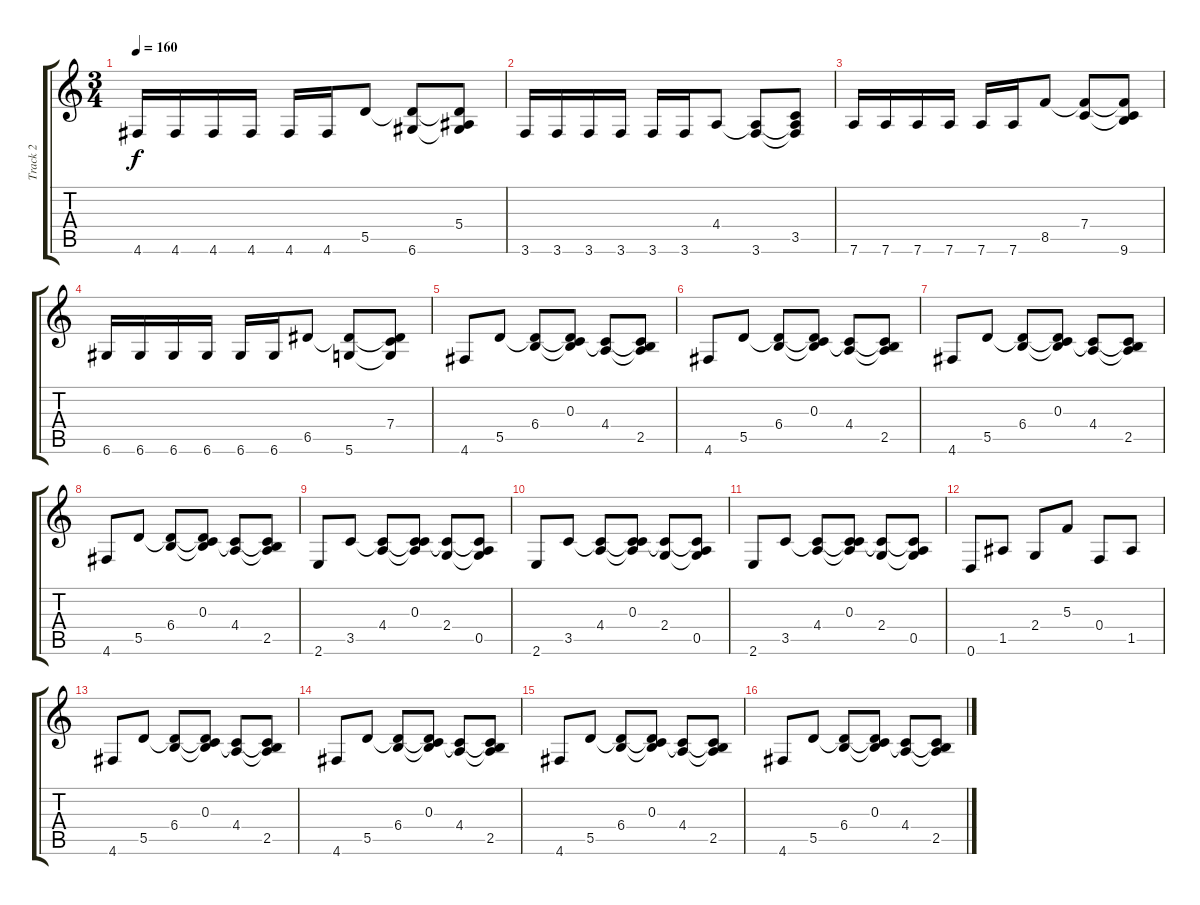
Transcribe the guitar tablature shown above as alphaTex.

\track ("Track 2" "Track 2") {instrument distortionguitar}
\staff {score tabs}
\tuning (D4 G3 C3 F2 A2 D2) {hide}
\ts (3 4)
\tempo 160
\clef g2
\ks c
4.6.16{dy f} 4.6.16 4.6.16 4.6.16 4.6.16 4.6.16 5.5.8 (5.5{t} 6.6).8 (5.4 5.5{t} 6.6{t}).8 |
3.6.16 3.6.16 3.6.16 3.6.16 3.6.16 3.6.16 4.4.8 (4.4{t} 3.6).8 (4.4{t} 3.5 3.6{t}).8 |
7.6.16 7.6.16 7.6.16 7.6.16 7.6.16 7.6.16 8.5.8 (7.4 8.5{t}).8 (7.4{t} 8.5{t} 9.6).8 |
6.6.16 6.6.16 6.6.16 6.6.16 6.6.16 6.6.16 6.5.8 (6.5{t} 5.6).8 (7.4 6.5{t} 5.6{t}).8 |
4.6.8 5.5.8 (6.4 5.5{t}).8 (0.3 6.4{t} 5.5{t}).8 (0.3{t} 4.4).8 (0.3{t} 4.4{t} 2.5).8 |
4.6.8 5.5.8 (6.4 5.5{t}).8 (0.3 6.4{t} 5.5{t}).8 (0.3{t} 4.4).8 (0.3{t} 4.4{t} 2.5).8 |
4.6.8 5.5.8 (6.4 5.5{t}).8 (0.3 6.4{t} 5.5{t}).8 (0.3{t} 4.4).8 (0.3{t} 4.4{t} 2.5).8 |
4.6.8 5.5.8 (6.4 5.5{t}).8 (0.3 6.4{t} 5.5{t}).8 (0.3{t} 4.4).8 (0.3{t} 4.4{t} 2.5).8 |
2.6.8 3.5.8 (4.4 3.5{t}).8 (0.3 4.4{t} 3.5{t}).8 (0.3{t} 2.4).8 (0.3{t} 2.4{t} 0.5).8 |
2.6.8 3.5.8 (4.4 3.5{t}).8 (0.3 4.4{t} 3.5{t}).8 (0.3{t} 2.4).8 (0.3{t} 2.4{t} 0.5).8 |
2.6.8 3.5.8 (4.4 3.5{t}).8 (0.3 4.4{t} 3.5{t}).8 (0.3{t} 2.4).8 (0.3{t} 2.4{t} 0.5).8 |
0.6.8 1.5.8 2.4.8 5.3.8 0.4.8 1.5.8 |
4.6.8 5.5.8 (6.4 5.5{t}).8 (0.3 6.4{t} 5.5{t}).8 (0.3{t} 4.4).8 (0.3{t} 4.4{t} 2.5).8 |
4.6.8 5.5.8 (6.4 5.5{t}).8 (0.3 6.4{t} 5.5{t}).8 (0.3{t} 4.4).8 (0.3{t} 4.4{t} 2.5).8 |
4.6.8 5.5.8 (6.4 5.5{t}).8 (0.3 6.4{t} 5.5{t}).8 (0.3{t} 4.4).8 (0.3{t} 4.4{t} 2.5).8 |
4.6.8 5.5.8 (6.4 5.5{t}).8 (0.3 6.4{t} 5.5{t}).8 (0.3{t} 4.4).8 (0.3{t} 4.4{t} 2.5).8
